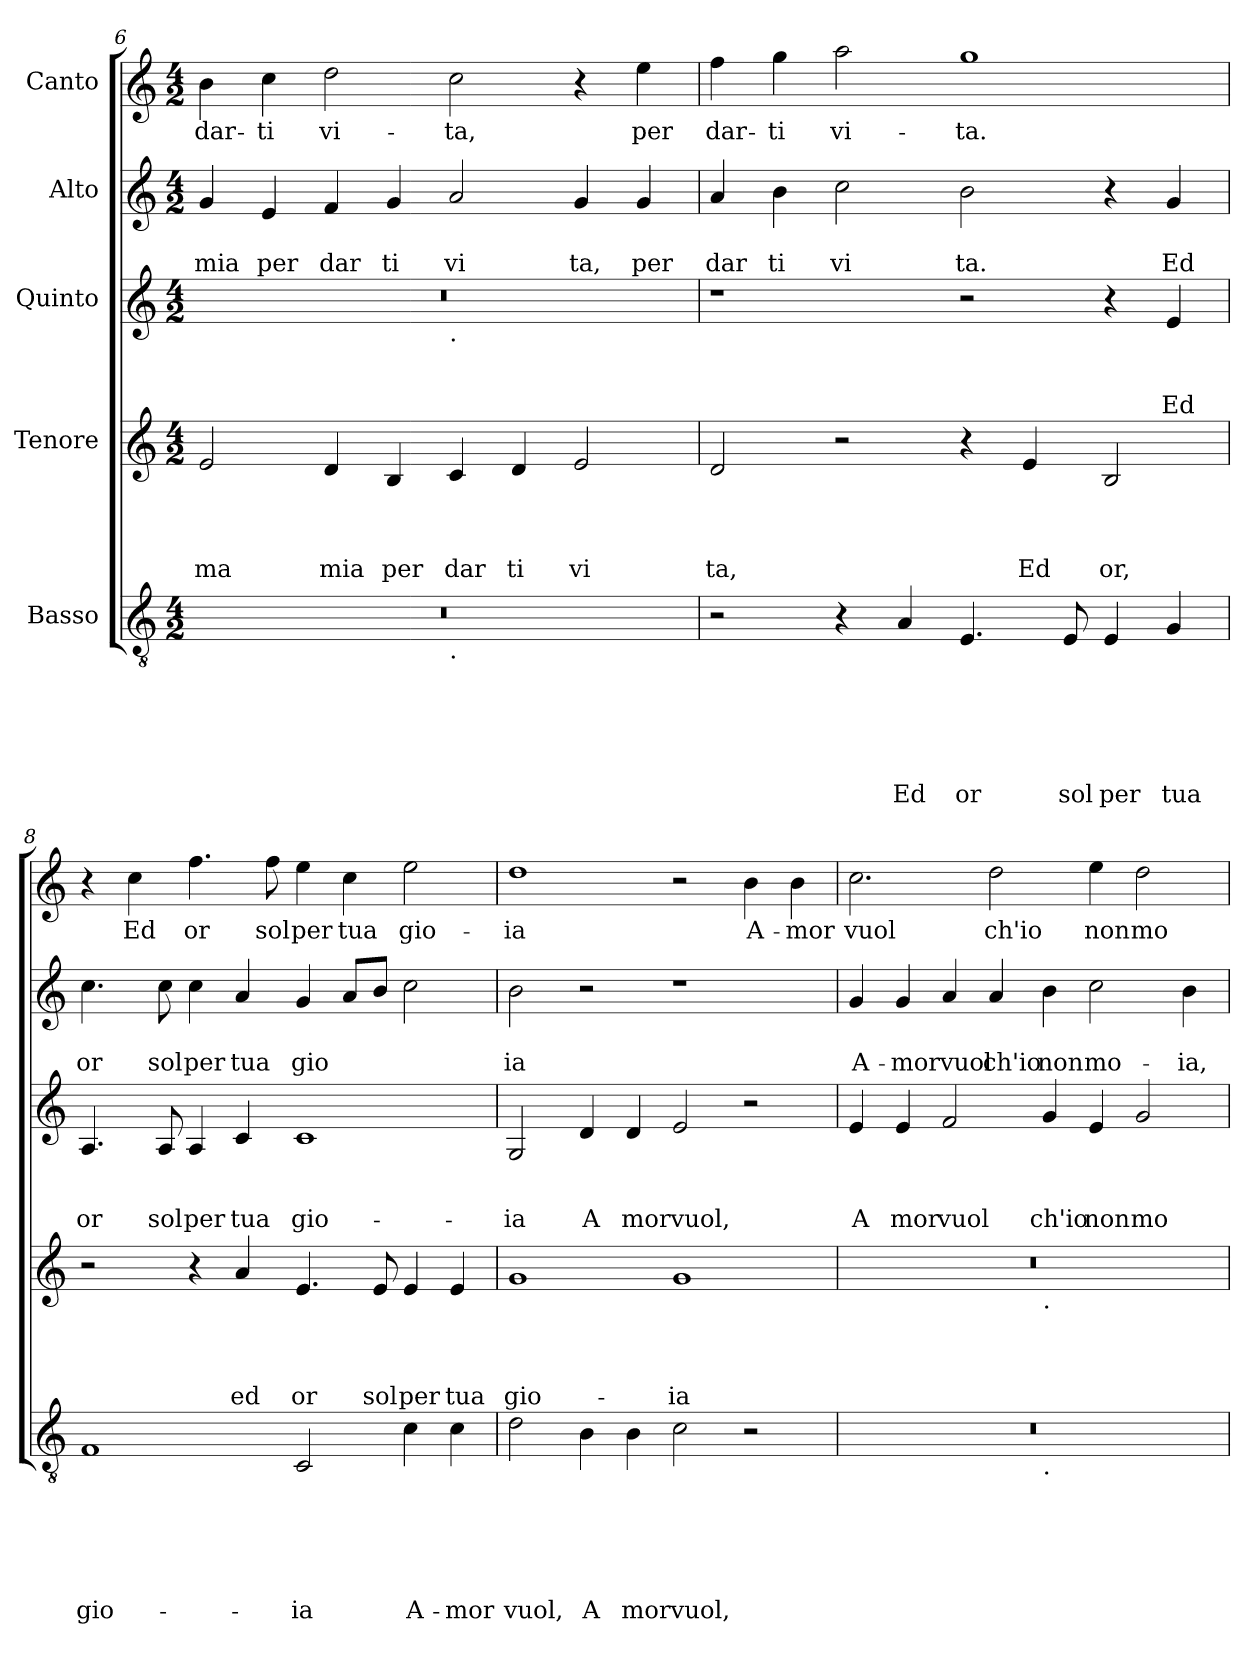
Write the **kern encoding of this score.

**kern	**text	**text	**text	**text	**text	**text	**kern	**text	**text	**text	**text	**kern	**text	**text	**text	**kern	**text	**text	**kern	**text
*part5	*part5	*part5	*part5	*part5	*part5	*part5	*part4	*part4	*part4	*part4	*part4	*part3	*part3	*part3	*part3	*part2	*part2	*part2	*part1	*part1
*staff5	*staff5	*staff5	*staff5	*staff5	*staff5	*staff5	*staff4	*staff4	*staff4	*staff4	*staff4	*staff3	*staff3	*staff3	*staff3	*staff2	*staff2	*staff2	*staff1	*staff1
*I"Basso	*	*	*	*	*	*	*I"Tenore	*	*	*	*	*I"Quinto	*	*	*	*I"Alto	*	*	*I"Canto	*
*clefGv2	*	*	*	*	*	*	*clefG2	*	*	*	*	*clefG2	*	*	*	*clefG2	*	*	*clefG2	*
*k[]	*	*	*	*	*	*	*k[]	*	*	*	*	*k[]	*	*	*	*k[]	*	*	*k[]	*
*C:	*	*	*	*	*	*	*C:	*	*	*	*	*C:	*	*	*	*C:	*	*	*C:	*
*M4/2	*	*	*	*	*	*	*M4/2	*	*	*	*	*M4/2	*	*	*	*M4/2	*	*	*M4/2	*
=6	=6	=6	=6	=6	=6	=6	=6	=6	=6	=6	=6	=6	=6	=6	=6	=6	=6	=6	=6	=6
!	!	!	!	!	!	!	!	!	!	!	!LO:LY:b	!	!	!	!	!	!	!LO:LY:b	!	!LO:LY:b
*^	*	*	*	*	*	*	*	*	*	*	*	*^	*	*	*	*	*	*	*	*
0r	1ryy	.	.	.	.	.	.	2e/	.	.	.	ma	0r	1ryy	.	.	.	4g/	.	mia	4b\	dar-
!	!	!	!	!	!	!	!	!	!	!	!	!	!	!	!	!	!	!	!	!LO:LY:b	!	!LO:LY:b
.	.	.	.	.	.	.	.	.	.	.	.	.	.	.	.	.	.	4e/	.	per	4cc\	-ti
!	!	!	!	!	!	!	!	!	!	!	!	!LO:LY:b	!	!	!	!	!	!	!	!LO:LY:b	!	!LO:LY:b
.	.	.	.	.	.	.	.	4d/	.	.	.	mia	.	.	.	.	.	4f/	.	dar	2dd\	vi-
!	!	!	!	!	!	!	!	!	!	!	!	!LO:LY:b	!	!	!	!	!	!	!	!LO:LY:b	!	!
.	.	.	.	.	.	.	.	4B/	.	.	.	per	.	.	.	.	.	4g/	.	ti	.	.
!	!	!	!	!	!	!	!	!	!	!	!	!	!	!LO:TX:b:t=.	!	!	!	!	!	!	!	!
!	!LO:TX:b:t=.	!	!	!	!	!	!	!	!	!	!	!	!	!	!	!	!	!	!	!	!	!
!	!	!	!	!	!	!	!	!	!	!	!	!LO:LY:b	!	!	!	!	!	!	!	!LO:LY:b	!	!LO:LY:b
.	1ryy	.	.	.	.	.	.	4c/	.	.	.	dar	.	1ryy	.	.	.	2a/	.	vi	2cc\	-ta,
!	!	!	!	!	!	!	!	!	!	!	!	!LO:LY:b	!	!	!	!	!	!	!	!	!	!
.	.	.	.	.	.	.	.	4d/	.	.	.	ti	.	.	.	.	.	.	.	.	.	.
!	!	!	!	!	!	!	!	!	!	!	!	!LO:LY:b	!	!	!	!	!	!	!	!LO:LY:b	!	!
.	.	.	.	.	.	.	.	2e/	.	.	.	vi	.	.	.	.	.	4g/	.	ta,	4r	.
!	!	!	!	!	!	!	!	!	!	!	!	!	!	!	!	!	!	!	!	!LO:LY:b	!	!LO:LY:b
.	.	.	.	.	.	.	.	.	.	.	.	.	.	.	.	.	.	4g/	.	per	4ee\	per
=7	=7	=7	=7	=7	=7	=7	=7	=7	=7	=7	=7	=7	=7	=7	=7	=7	=7	=7	=7	=7	=7	=7
!	!	!	!	!	!	!	!	!	!	!	!	!LO:LY:b	!	!	!	!	!	!	!	!LO:LY:b	!	!LO:LY:b
*v	*v	*	*	*	*	*	*	*	*	*	*	*	*v	*v	*	*	*	*	*	*	*	*
2r	.	.	.	.	.	.	2d/	.	.	.	ta,	1r	.	.	.	4a/	.	dar	4ff\	dar-
!	!	!	!	!	!	!	!	!	!	!	!	!	!	!	!	!	!	!LO:LY:b	!	!LO:LY:b
.	.	.	.	.	.	.	.	.	.	.	.	.	.	.	.	4b\	.	ti	4gg\	-ti
!	!	!	!	!	!	!	!	!	!	!	!	!	!	!	!	!	!	!LO:LY:b	!	!LO:LY:b
4r	.	.	.	.	.	.	2r	.	.	.	.	.	.	.	.	2cc\	.	vi	2aa\	vi-
!	!	!	!	!	!	!LO:LY:b	!	!	!	!	!	!	!	!	!	!	!	!	!	!
4A/	.	.	.	.	.	Ed	.	.	.	.	.	.	.	.	.	.	.	.	.	.
!	!	!	!	!	!	!LO:LY:b	!	!	!	!	!	!	!	!	!	!	!	!LO:LY:b	!	!LO:LY:b
4.E/	.	.	.	.	.	or	4r	.	.	.	.	2r	.	.	.	2b\	.	ta.	1gg	-ta.
!	!	!	!	!	!	!	!	!	!	!	!LO:LY:b	!	!	!	!	!	!	!	!	!
.	.	.	.	.	.	.	4e/	.	.	.	Ed	.	.	.	.	.	.	.	.	.
!	!	!	!	!	!	!LO:LY:b	!	!	!	!	!	!	!	!	!	!	!	!	!	!
8E/	.	.	.	.	.	sol	.	.	.	.	.	.	.	.	.	.	.	.	.	.
!	!	!	!	!	!	!LO:LY:b	!	!	!	!	!LO:LY:b	!	!	!	!	!	!	!	!	!
4E/	.	.	.	.	.	per	2B/	.	.	.	or,	4r	.	.	.	4r	.	.	.	.
!	!	!	!	!	!	!LO:LY:b	!	!	!	!	!	!	!	!	!LO:LY:b	!	!	!LO:LY:b	!	!
4G/	.	.	.	.	.	tua	.	.	.	.	.	4e/	.	.	Ed	4g/	.	Ed	.	.
=8	=8	=8	=8	=8	=8	=8	=8	=8	=8	=8	=8	=8	=8	=8	=8	=8	=8	=8	=8	=8
!	!	!	!	!	!	!LO:LY:b	!	!	!	!	!	!	!	!	!LO:LY:b	!	!	!LO:LY:b	!	!
1F	.	.	.	.	.	gio-	2r	.	.	.	.	4.A/	.	.	or	4.cc\	.	or	4r	.
!	!	!	!	!	!	!	!	!	!	!	!	!	!	!	!	!	!	!	!	!LO:LY:b
.	.	.	.	.	.	.	.	.	.	.	.	.	.	.	.	.	.	.	4cc\	Ed
!	!	!	!	!	!	!	!	!	!	!	!	!	!	!	!LO:LY:b	!	!	!LO:LY:b	!	!
.	.	.	.	.	.	.	.	.	.	.	.	8A/	.	.	sol	8cc\	.	sol	.	.
!	!	!	!	!	!	!	!	!	!	!	!	!	!	!	!LO:LY:b	!	!	!LO:LY:b	!	!LO:LY:b
.	.	.	.	.	.	.	4r	.	.	.	.	4A/	.	.	per	4cc\	.	per	4.ff\	or
!	!	!	!	!	!	!	!	!	!	!	!LO:LY:b	!	!	!	!LO:LY:b	!	!	!LO:LY:b	!	!
.	.	.	.	.	.	.	4a/	.	.	.	ed	4c/	.	.	tua	4a/	.	tua	.	.
!	!	!	!	!	!	!	!	!	!	!	!	!	!	!	!	!	!	!	!	!LO:LY:b
.	.	.	.	.	.	.	.	.	.	.	.	.	.	.	.	.	.	.	8ff\	sol
!	!	!	!	!	!	!LO:LY:b	!	!	!	!	!LO:LY:b	!	!	!	!LO:LY:b	!	!	!LO:LY:b	!	!LO:LY:b
2C/	.	.	.	.	.	-ia	4.e/	.	.	.	or	1c	.	.	gio-	4g/	.	gio	4ee\	per
!	!	!	!	!	!	!	!	!	!	!	!	!	!	!	!	!	!	!	!	!LO:LY:b
.	.	.	.	.	.	.	.	.	.	.	.	.	.	.	.	8a/L	.	.	4cc\	tua
!	!	!	!	!	!	!	!	!	!	!	!LO:LY:b	!	!	!	!	!	!	!	!	!
.	.	.	.	.	.	.	8e/	.	.	.	sol	.	.	.	.	8b/J	.	.	.	.
!	!	!	!	!	!	!LO:LY:b	!	!	!	!	!LO:LY:b	!	!	!	!	!	!	!	!	!LO:LY:b
4c\	.	.	.	.	.	A-	4e/	.	.	.	per	.	.	.	.	2cc\	.	.	2ee\	gio-
!	!	!	!	!	!	!LO:LY:b	!	!	!	!	!LO:LY:b	!	!	!	!	!	!	!	!	!
4c\	.	.	.	.	.	-mor	4e/	.	.	.	tua	.	.	.	.	.	.	.	.	.
!!LO:LB:g=z
=9	=9	=9	=9	=9	=9	=9	=9	=9	=9	=9	=9	=9	=9	=9	=9	=9	=9	=9	=9	=9
!	!	!	!	!	!	!LO:LY:b	!	!	!	!	!LO:LY:b	!	!	!	!LO:LY:b	!	!	!LO:LY:b	!	!LO:LY:b
2d\	.	.	.	.	.	vuol,	1g	.	.	.	gio-	2G/	.	.	-ia	2b\	.	ia	1dd	-ia
!	!	!	!	!	!	!LO:LY:b	!	!	!	!	!	!	!	!	!LO:LY:b	!	!	!	!	!
4B\	.	.	.	.	.	A	.	.	.	.	.	4d/	.	.	A	2r	.	.	.	.
!	!	!	!	!	!	!LO:LY:b	!	!	!	!	!	!	!	!	!LO:LY:b	!	!	!	!	!
4B\	.	.	.	.	.	morvuol,	.	.	.	.	.	4d/	.	.	morvuol,	.	.	.	.	.
!	!	!	!	!	!	!	!	!	!	!	!LO:LY:b	!	!	!	!	!	!	!	!	!
2c\	.	.	.	.	.	.	1g	.	.	.	-ia	2e/	.	.	.	1r	.	.	2r	.
!	!	!	!	!	!	!	!	!	!	!	!	!	!	!	!	!	!	!	!	!LO:LY:b
2r	.	.	.	.	.	.	.	.	.	.	.	2r	.	.	.	.	.	.	4b\	A-
!	!	!	!	!	!	!	!	!	!	!	!	!	!	!	!	!	!	!	!	!LO:LY:b
.	.	.	.	.	.	.	.	.	.	.	.	.	.	.	.	.	.	.	4b\	-mor
=10	=10	=10	=10	=10	=10	=10	=10	=10	=10	=10	=10	=10	=10	=10	=10	=10	=10	=10	=10	=10
!	!	!	!	!	!	!	!	!	!	!	!	!	!	!	!LO:LY:b	!	!	!LO:LY:b	!	!LO:LY:b
*^	*	*	*	*	*	*	*^	*	*	*	*	*	*	*	*	*	*	*	*	*
0r	1ryy	.	.	.	.	.	.	0r	1ryy	.	.	.	.	4e/	.	.	A	4g/	.	A-	2.cc\	vuol
!	!	!	!	!	!	!	!	!	!	!	!	!	!	!	!	!	!LO:LY:b	!	!	!LO:LY:b	!	!
.	.	.	.	.	.	.	.	.	.	.	.	.	.	4e/	.	.	mor	4g/	.	-morvuol	.	.
!	!	!	!	!	!	!	!	!	!	!	!	!	!	!	!	!	!LO:LY:b	!	!	!	!	!
.	.	.	.	.	.	.	.	.	.	.	.	.	.	2f/	.	.	vuol	4a/	.	.	.	.
!	!	!	!	!	!	!	!	!	!	!	!	!	!	!	!	!	!	!	!	!LO:LY:b	!	!LO:LY:b
.	.	.	.	.	.	.	.	.	.	.	.	.	.	.	.	.	.	4a/	.	ch'io	2dd\	ch'io
!	!	!	!	!	!	!	!	!	!LO:TX:b:t=.	!	!	!	!	!	!	!	!	!	!	!	!	!
!	!LO:TX:b:t=.	!	!	!	!	!	!	!	!	!	!	!	!	!	!	!	!	!	!	!	!	!
!	!	!	!	!	!	!	!	!	!	!	!	!	!	!	!	!	!LO:LY:b	!	!	!LO:LY:b	!	!
.	1ryy	.	.	.	.	.	.	.	1ryy	.	.	.	.	4g/	.	.	ch'io	4b\	.	non	.	.
!	!	!	!	!	!	!	!	!	!	!	!	!	!	!	!	!	!LO:LY:b	!	!	!LO:LY:b	!	!LO:LY:b
.	.	.	.	.	.	.	.	.	.	.	.	.	.	4e/	.	.	non	2cc\	.	mo-	4ee\	non
!	!	!	!	!	!	!	!	!	!	!	!	!	!	!	!	!	!LO:LY:b	!	!	!	!	!LO:LY:b
.	.	.	.	.	.	.	.	.	.	.	.	.	.	2g/	.	.	mo	.	.	.	2dd\	mo-
!	!	!	!	!	!	!	!	!	!	!	!	!	!	!	!	!	!	!	!	!LO:LY:b	!	!
.	.	.	.	.	.	.	.	.	.	.	.	.	.	.	.	.	.	4b\	.	-ia,	.	.
*v	*v	*	*	*	*	*	*	*	*	*	*	*	*	*	*	*	*	*	*	*	*	*
*	*	*	*	*	*	*	*v	*v	*	*	*	*	*	*	*	*	*	*	*	*	*
=	=	=	=	=	=	=	=	=	=	=	=	=	=	=	=	=	=	=	=	=
*-	*-	*-	*-	*-	*-	*-	*-	*-	*-	*-	*-	*-	*-	*-	*-	*-	*-	*-	*-	*-
